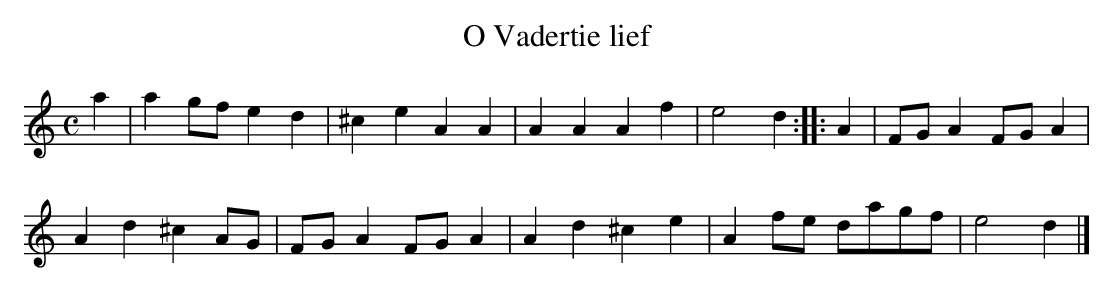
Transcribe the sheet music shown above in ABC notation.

X:1
T:O Vadertie lief
M:C
K:Ddor
a2|a2gfe2d2|^c2e2A2A2|A2A2A2f2|e4d2:||:A2|FGA2FGA2|
A2d2^c2AG|FGA2FGA2|A2d2^c2e2|A2fe dagf|e4d2|]
